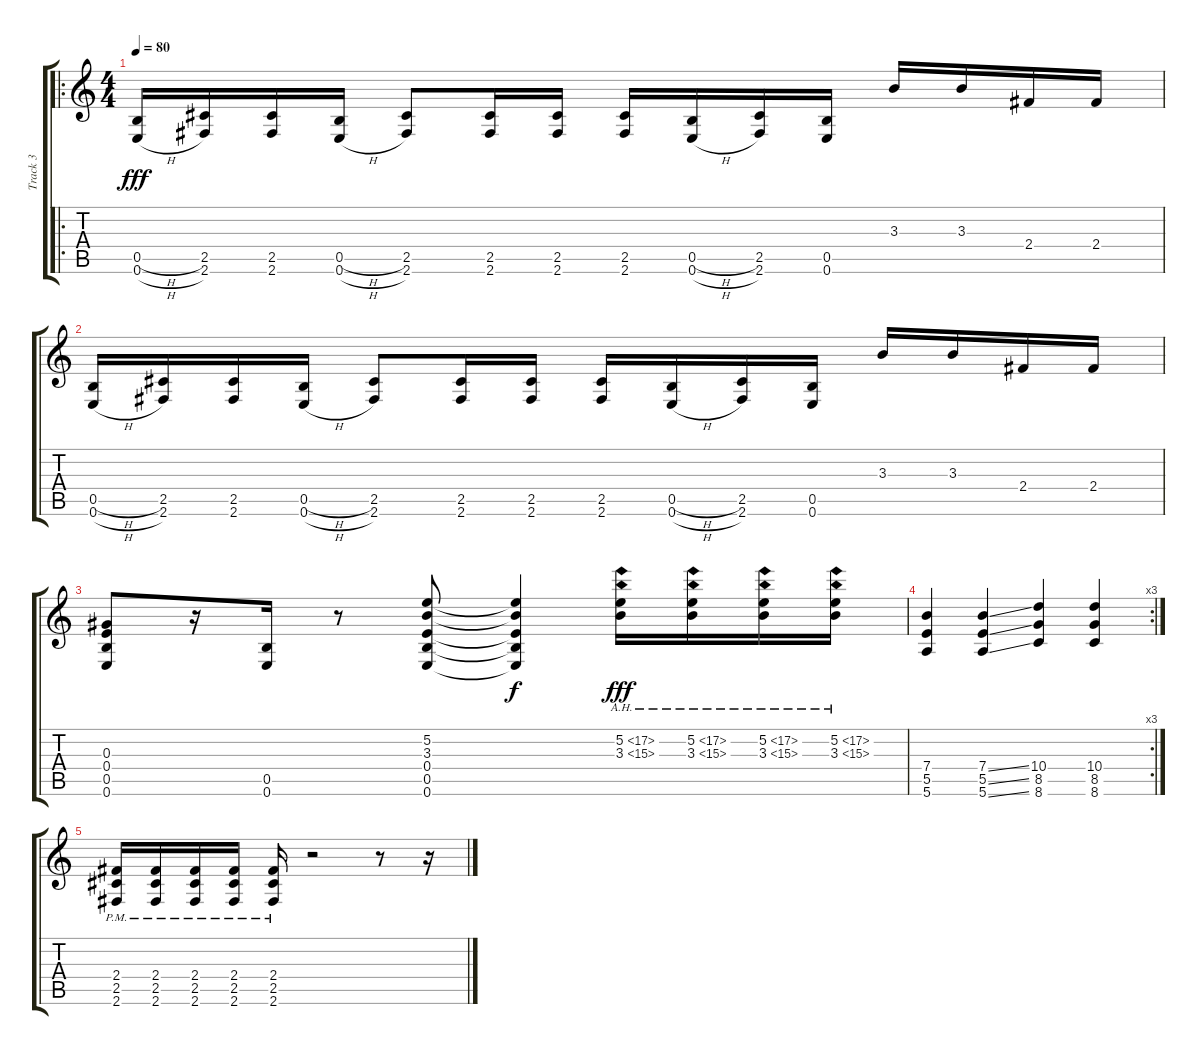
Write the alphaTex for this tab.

\track ("Track 3" "Track 3") {instrument distortionguitar}
\staff {score tabs}
\tuning (E4 B3 Ab3 E3 B2 E2) {hide}
\ro
\ts (4 4)
\tempo 80
\clef g2
\ks c
(0.5{h} 0.6{h}).16{dy fff} (2.5 2.6).16 (2.5 2.6).16 (0.5{h} 0.6{h}).16 (2.5 2.6).8 (2.5 2.6).16 (2.5 2.6).16 (2.5 2.6).16 (0.5{h} 0.6{h}).16 (2.5 2.6).16 (0.5 0.6).16 3.3.16 3.3.16 2.4.16 2.4.16 |
(0.5{h} 0.6{h}).16 (2.5 2.6).16 (2.5 2.6).16 (0.5{h} 0.6{h}).16 (2.5 2.6).8 (2.5 2.6).16 (2.5 2.6).16 (2.5 2.6).16 (0.5{h} 0.6{h}).16 (2.5 2.6).16 (0.5 0.6).16 3.3.16 3.3.16 2.4.16 2.4.16 |
(0.3 0.4 0.5 0.6).8 r.16 (0.5 0.6).16 r.8 (5.2 3.3 0.4 0.5 0.6).8 (5.2{t} 3.3{t} 0.4{t} 0.5{t} 0.6{t}).4{dy f} (5.2{ah 12} 3.3{ah 12}).16{dy fff} (5.2{ah 12} 3.3{ah 12}).16 (5.2{ah 12} 3.3{ah 12}).16 (5.2{ah 12} 3.3{ah 12}).16 |
\rc 3
(7.4 5.5 5.6).4 (7.4{ss} 5.5{ss} 5.6{ss}).4 (10.4 8.5 8.6).4 (10.4 8.5 8.6).4 |
(2.4{pm} 2.5{pm} 2.6{pm}).16 (2.4{pm} 2.5{pm} 2.6{pm}).16 (2.4{pm} 2.5{pm} 2.6{pm}).16 (2.4{pm} 2.5{pm} 2.6{pm}).16 (2.4{pm} 2.5 2.6{pm}).16 r.2 r.8 r.16
